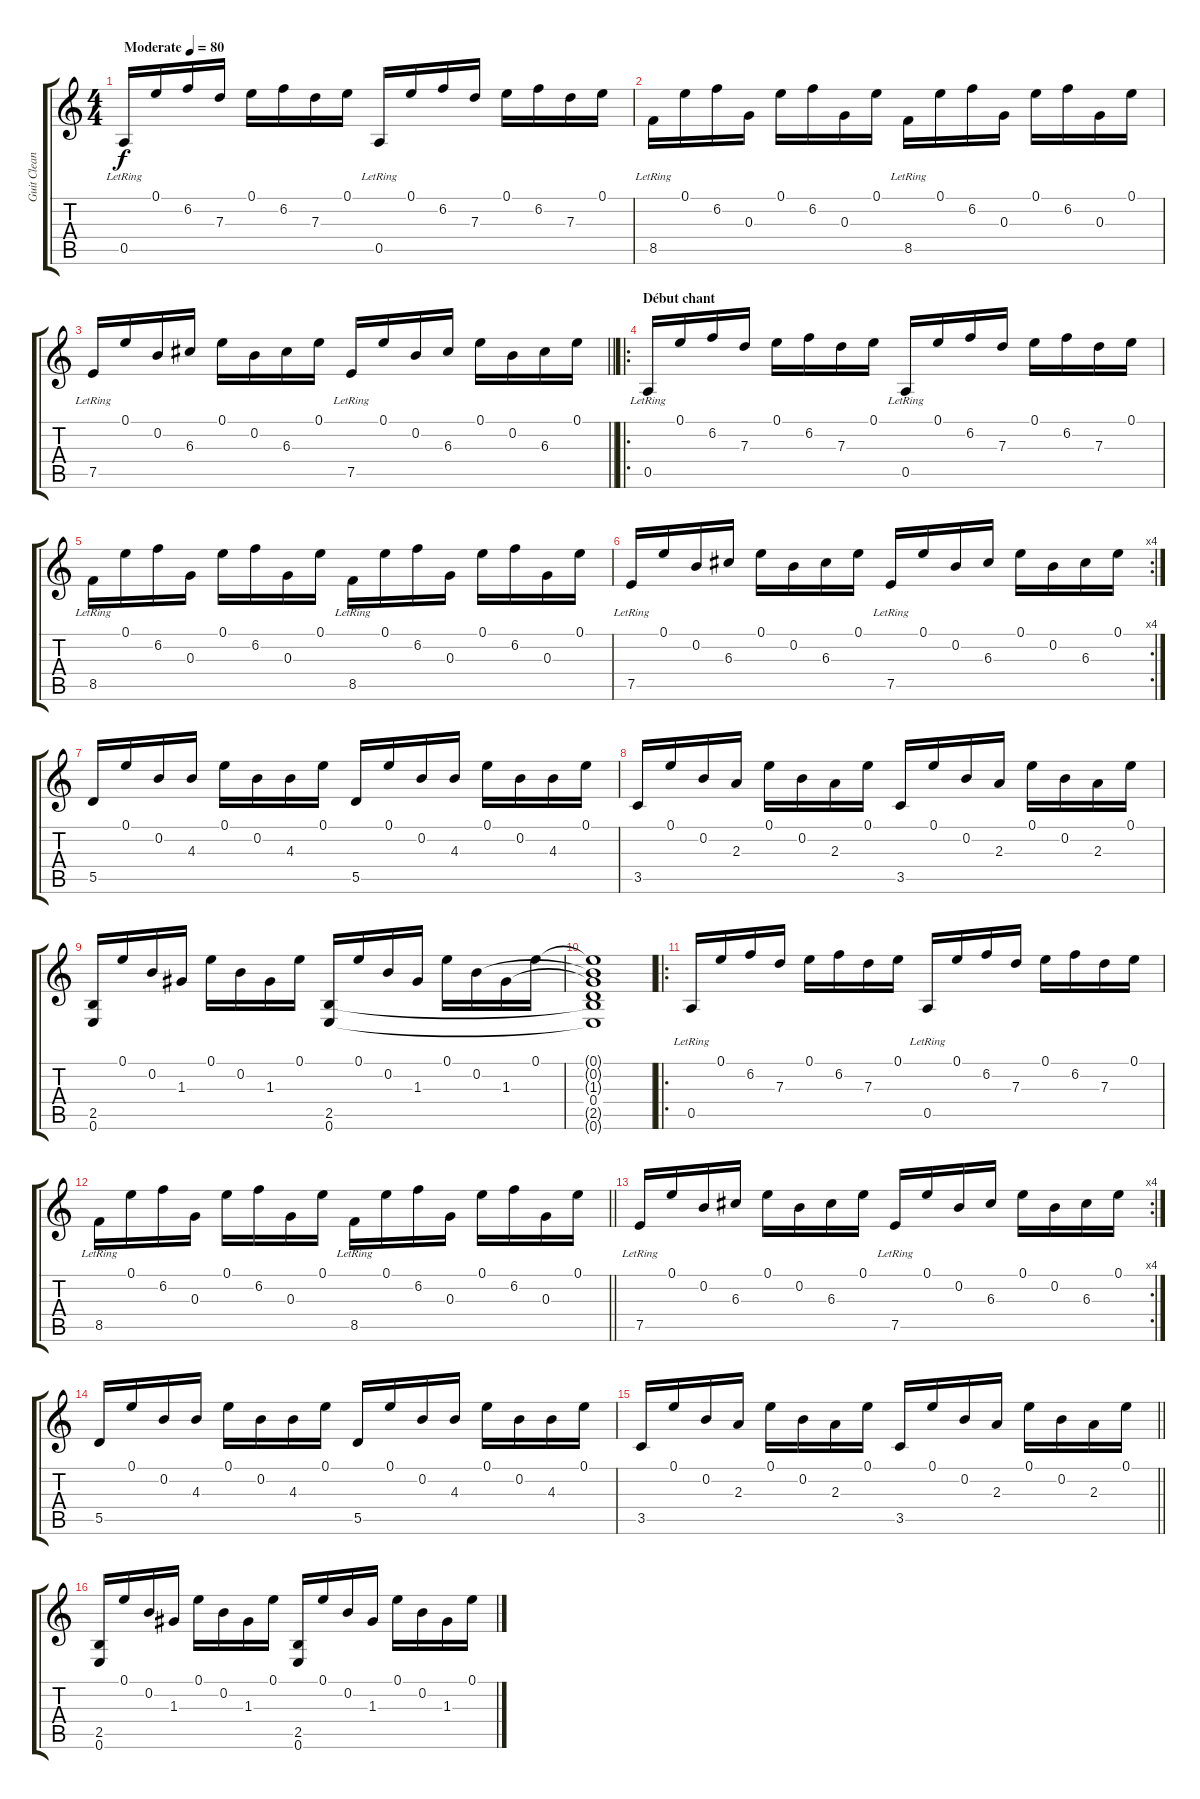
\track ("Guit Clean 2" "Guit Clean") {instrument electricguitarclean}
\staff {score tabs}
\tuning (E4 B3 G3 D3 A2 E2) {hide}
\ts (4 4)
\tempo (80 "Moderate")
\clef g2
\ks c
0.5{lr}.16{dy f instrument electricguitarclean} 0.1.16 6.2.16 7.3.16 0.1.16 6.2.16 7.3.16 0.1.16 0.5{lr}.16 0.1.16 6.2.16 7.3.16 0.1.16 6.2.16 7.3.16 0.1.16 |
8.5{lr}.16 0.1.16 6.2.16 0.3.16 0.1.16 6.2.16 0.3.16 0.1.16 8.5{lr}.16 0.1.16 6.2.16 0.3.16 0.1.16 6.2.16 0.3.16 0.1.16 |
\barLineRight lightlight
7.5{lr}.16 0.1.16 0.2.16 6.3.16 0.1.16 0.2.16 6.3.16 0.1.16 7.5{lr}.16 0.1.16 0.2.16 6.3.16 0.1.16 0.2.16 6.3.16 0.1.16 |
\ro
\section ("" "Début chant")
0.5{lr}.16 0.1.16 6.2.16 7.3.16 0.1.16 6.2.16 7.3.16 0.1.16 0.5{lr}.16 0.1.16 6.2.16 7.3.16 0.1.16 6.2.16 7.3.16 0.1.16 |
8.5{lr}.16 0.1.16 6.2.16 0.3.16 0.1.16 6.2.16 0.3.16 0.1.16 8.5{lr}.16 0.1.16 6.2.16 0.3.16 0.1.16 6.2.16 0.3.16 0.1.16 |
\rc 4
7.5{lr}.16 0.1.16 0.2.16 6.3.16 0.1.16 0.2.16 6.3.16 0.1.16 7.5{lr}.16 0.1.16 0.2.16 6.3.16 0.1.16 0.2.16 6.3.16 0.1.16 |
5.5.16 0.1.16 0.2.16 4.3.16 0.1.16 0.2.16 4.3.16 0.1.16 5.5.16 0.1.16 0.2.16 4.3.16 0.1.16 0.2.16 4.3.16 0.1.16 |
3.5.16 0.1.16 0.2.16 2.3.16 0.1.16 0.2.16 2.3.16 0.1.16 3.5.16 0.1.16 0.2.16 2.3.16 0.1.16 0.2.16 2.3.16 0.1.16 |
(2.5 0.6).16 0.1.16 0.2.16 1.3.16 0.1.16 0.2.16 1.3.16 0.1.16 (2.5 0.6).16 0.1.16 0.2.16 1.3.16 0.1.16 0.2.16 1.3.16 0.1.16 |
(0.1{t} 0.2{t} 1.3{t} 0.4 2.5{t} 0.6{t}).1 |
\ro
0.5{lr}.16 0.1.16 6.2.16 7.3.16 0.1.16 6.2.16 7.3.16 0.1.16 0.5{lr}.16 0.1.16 6.2.16 7.3.16 0.1.16 6.2.16 7.3.16 0.1.16 |
\barLineRight lightlight
8.5{lr}.16 0.1.16 6.2.16 0.3.16 0.1.16 6.2.16 0.3.16 0.1.16 8.5{lr}.16 0.1.16 6.2.16 0.3.16 0.1.16 6.2.16 0.3.16 0.1.16 |
\rc 4
7.5{lr}.16 0.1.16 0.2.16 6.3.16 0.1.16 0.2.16 6.3.16 0.1.16 7.5{lr}.16 0.1.16 0.2.16 6.3.16 0.1.16 0.2.16 6.3.16 0.1.16 |
5.5.16 0.1.16 0.2.16 4.3.16 0.1.16 0.2.16 4.3.16 0.1.16 5.5.16 0.1.16 0.2.16 4.3.16 0.1.16 0.2.16 4.3.16 0.1.16 |
\barLineRight lightlight
3.5.16 0.1.16 0.2.16 2.3.16 0.1.16 0.2.16 2.3.16 0.1.16 3.5.16 0.1.16 0.2.16 2.3.16 0.1.16 0.2.16 2.3.16 0.1.16 |
(2.5 0.6).16 0.1.16 0.2.16 1.3.16 0.1.16 0.2.16 1.3.16 0.1.16 (2.5 0.6).16 0.1.16 0.2.16 1.3.16 0.1.16 0.2.16 1.3.16 0.1.16
